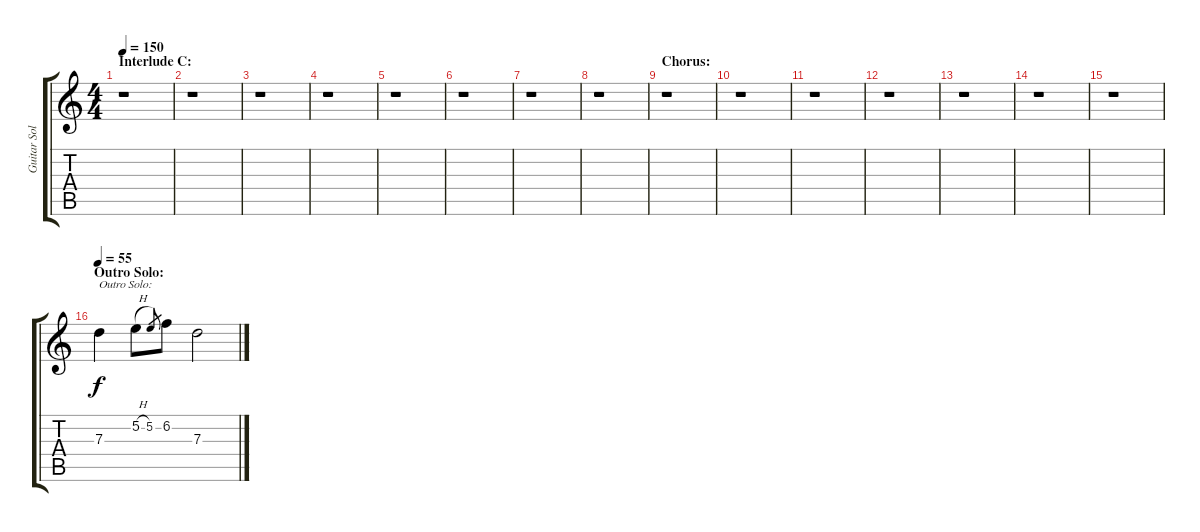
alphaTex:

\track ("Guitar Solo 1" "Guitar Sol") {instrument distortionguitar}
\staff {score tabs}
\tuning (E4 B3 G3 D3 A2 E2) {hide}
\ts (4 4)
\section ("" "Interlude C:")
\tempo 150
\clef g2
\ks c
r.1{dy f} |
r.1 |
r.1 |
r.1 |
r.1 |
r.1 |
r.1 |
r.1 |
\section ("" "Chorus:")
r.1 |
r.1 |
r.1 |
r.1 |
r.1 |
r.1 |
r.1 |
\section ("" "Outro Solo:")
\tempo 55
7.3.4{txt "Outro Solo:"} 5.2{h}.8 5.2.8{gr} 6.2.8 7.3.2
